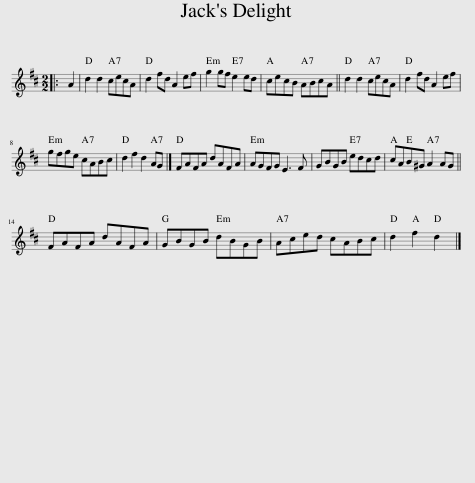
X:1
L:1/8
M:2/2
I:linebreak $
K:D
V:1 treble
V:1
|: A2 | d2 d2 cecA | d2 fd A2 ef | g2 gf e2 ed | cecB ABcA || %5
 d2 d2 cecA | d2 fd A2 ef |$ gfge cABc | d2 f2 d2 AG |] FAFA dAFA | %10
 AGFG E3 F | GBGB edcd | cAB^G A2 AG ||$ FAFA dAFA | GBGB dBGB | %15
 Aced cABc | d2 f2 d2 |] %17
